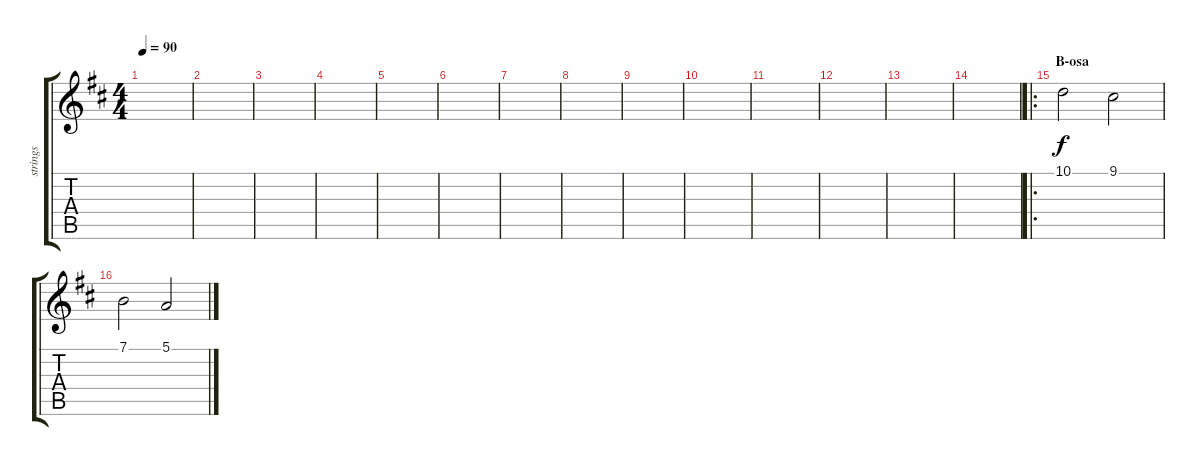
\track ("strings" "strings") {instrument stringensemble1}
\staff {score tabs}
\tuning (E4 B3 G3 D3 A2 E2) {hide}
\ts (4 4)
\tempo 90
\clef g2
\ks d
|
|
|
|
|
|
|
|
|
|
|
|
|
|
\ro
\section ("" "B-osa")
10.1.2 9.1.2 |
7.1.2 5.1.2
